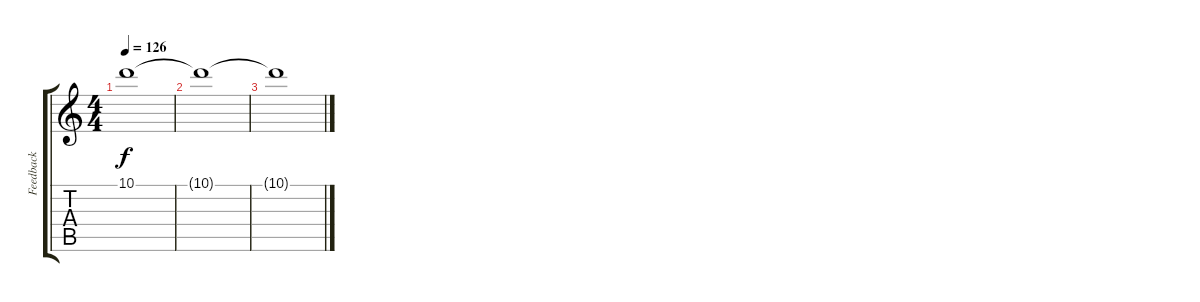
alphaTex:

\track ("Feedback" "Feedback") {instrument distortionguitar}
\staff {score tabs}
\tuning (E4 B3 G3 D3 A2 D2) {hide}
\ts (4 4)
\tempo 126
\clef g2
\ks c
10.1{t}.1{dy f} |
10.1{t}.1 |
10.1{t}.1
